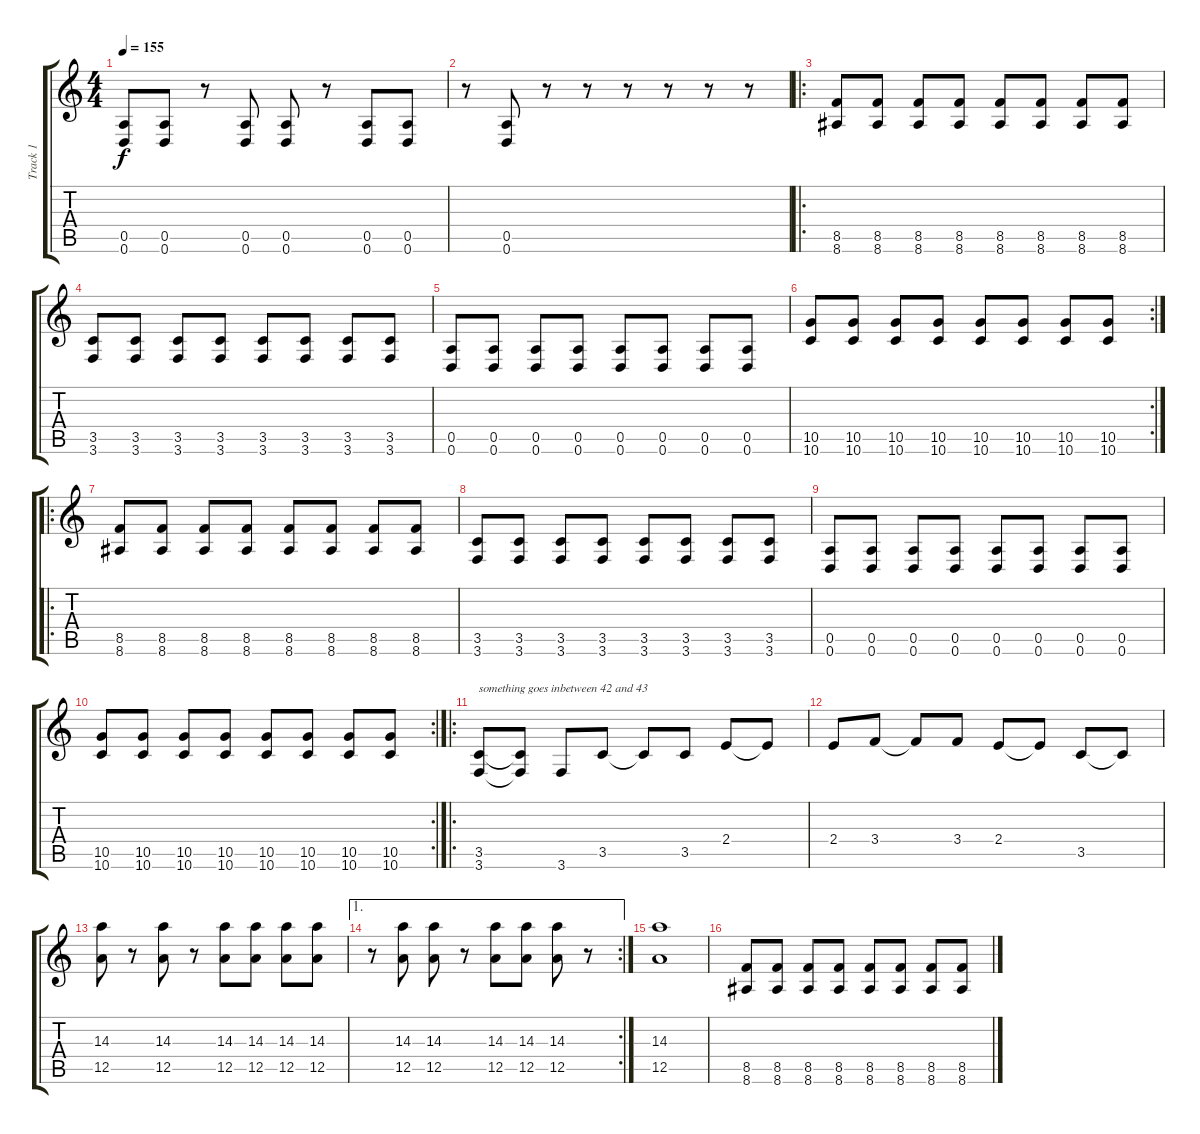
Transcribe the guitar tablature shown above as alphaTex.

\track ("Track 1" "Track 1") {instrument distortionguitar}
\staff {score tabs}
\tuning (E4 B3 G3 D3 A2 D2) {hide}
\ts (4 4)
\tempo 155
\clef g2
\ks c
(0.5 0.6).8{dy f} (0.5 0.6).8 r.8 (0.5 0.6).8 (0.5 0.6).8 r.8 (0.5 0.6).8 (0.5 0.6).8 |
r.8 (0.5 0.6).8 r.8 r.8 r.8 r.8 r.8 r.8 |
\ro
(8.5 8.6).8 (8.5 8.6).8 (8.5 8.6).8 (8.5 8.6).8 (8.5 8.6).8 (8.5 8.6).8 (8.5 8.6).8 (8.5 8.6).8 |
(3.5 3.6).8 (3.5 3.6).8 (3.5 3.6).8 (3.5 3.6).8 (3.5 3.6).8 (3.5 3.6).8 (3.5 3.6).8 (3.5 3.6).8 |
(0.5 0.6).8 (0.5 0.6).8 (0.5 0.6).8 (0.5 0.6).8 (0.5 0.6).8 (0.5 0.6).8 (0.5 0.6).8 (0.5 0.6).8 |
\rc 2
(10.5 10.6).8 (10.5 10.6).8 (10.5 10.6).8 (10.5 10.6).8 (10.5 10.6).8 (10.5 10.6).8 (10.5 10.6).8 (10.5 10.6).8 |
\ro
(8.5 8.6).8 (8.5 8.6).8 (8.5 8.6).8 (8.5 8.6).8 (8.5 8.6).8 (8.5 8.6).8 (8.5 8.6).8 (8.5 8.6).8 |
(3.5 3.6).8 (3.5 3.6).8 (3.5 3.6).8 (3.5 3.6).8 (3.5 3.6).8 (3.5 3.6).8 (3.5 3.6).8 (3.5 3.6).8 |
(0.5 0.6).8 (0.5 0.6).8 (0.5 0.6).8 (0.5 0.6).8 (0.5 0.6).8 (0.5 0.6).8 (0.5 0.6).8 (0.5 0.6).8 |
\rc 2
(10.5 10.6).8 (10.5 10.6).8 (10.5 10.6).8 (10.5 10.6).8 (10.5 10.6).8 (10.5 10.6).8 (10.5 10.6).8 (10.5 10.6).8 |
\ro
(3.5 3.6).8{txt "something goes inbetween 42 and 43"} (3.5{t} 3.6{t}).8 3.6.8 3.5.8 3.5{t}.8 3.5.8 2.4.8 2.4{t}.8 |
2.4.8 3.4.8 3.4{t}.8 3.4.8 2.4.8 2.4{t}.8 3.5.8 3.5{t}.8 |
(14.3 12.5).8 r.8 (14.3 12.5).8 r.8 (14.3 12.5).8 (14.3 12.5).8 (14.3 12.5).8 (14.3 12.5).8 |
\ae 1
\rc 2
r.8 (14.3 12.5).8 (14.3 12.5).8 r.8 (14.3 12.5).8 (14.3 12.5).8 (14.3 12.5).8 r.8 |
(14.3 12.5).1 |
(8.5 8.6).8{instrument electricguitarmuted} (8.5 8.6).8 (8.5 8.6).8 (8.5 8.6).8 (8.5 8.6).8 (8.5 8.6).8 (8.5 8.6).8 (8.5 8.6).8
